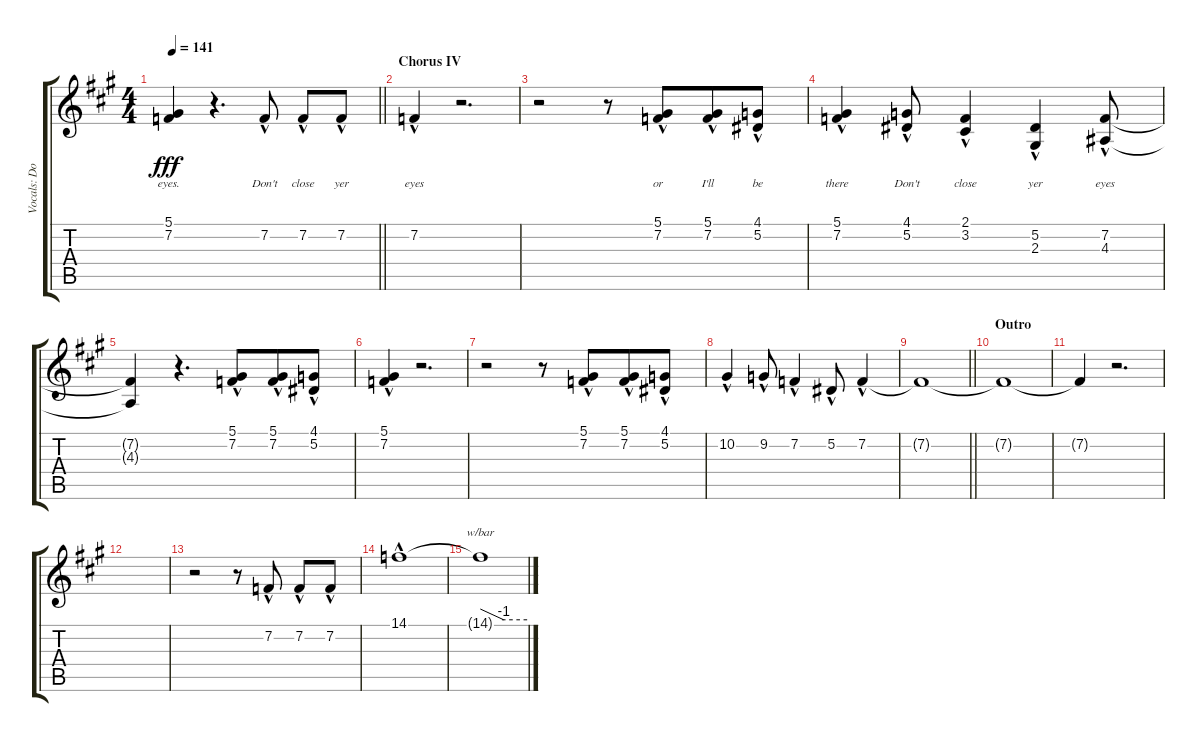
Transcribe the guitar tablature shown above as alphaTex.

\track ("Vocals: Don" "Vocals: Do") {instrument lead2sawtooth}
\staff {score tabs}
\tuning (Eb4 Bb3 Gb3 Db3 Ab2 Eb2) {hide}
\ts (4 4)
\tempo 141
\clef g2
\barLineRight lightlight
\ks a
(5.1{t} 7.2{t}).4{lyrics (0 "eyes.") lyrics (1 "") lyrics (2 "") lyrics (3 "") lyrics (4 "") dy fff} r.4{d} 7.2{hac}.8{lyrics (0 "Don't") lyrics (1 "") lyrics (2 "") lyrics (3 "") lyrics (4 "")} 7.2{hac}.8{lyrics (0 "close") lyrics (1 "") lyrics (2 "") lyrics (3 "") lyrics (4 "")} 7.2{hac}.8{lyrics (0 "yer") lyrics (1 "") lyrics (2 "") lyrics (3 "") lyrics (4 "")} |
\section ("" "Chorus IV")
7.2{hac}.4{lyrics (0 "eyes") lyrics (1 "") lyrics (2 "") lyrics (3 "") lyrics (4 "")} r.2{d} |
r.2 r.8 (5.1{hac} 7.2{hac}).8{lyrics (0 "or") lyrics (1 "") lyrics (2 "") lyrics (3 "") lyrics (4 "") beam merge} (5.1{hac} 7.2{hac}).8{lyrics (0 "I'll") lyrics (1 "") lyrics (2 "") lyrics (3 "") lyrics (4 "")} (4.1{hac} 5.2{hac}).8{lyrics (0 "be") lyrics (1 "") lyrics (2 "") lyrics (3 "") lyrics (4 "")} |
(5.1{hac} 7.2{hac}).4{lyrics (0 "there") lyrics (1 "") lyrics (2 "") lyrics (3 "") lyrics (4 "")} (4.1{hac} 5.2{hac}).8{lyrics (0 "Don't") lyrics (1 "") lyrics (2 "") lyrics (3 "") lyrics (4 "")} (2.1{hac} 3.2{hac}).4{lyrics (0 "close") lyrics (1 "") lyrics (2 "") lyrics (3 "") lyrics (4 "")} (5.2{hac} 2.3{hac}).4{lyrics (0 "yer") lyrics (1 "") lyrics (2 "") lyrics (3 "") lyrics (4 "")} (7.2{hac} 4.3{hac}).8{lyrics (0 "eyes") lyrics (1 "") lyrics (2 "") lyrics (3 "") lyrics (4 "")} |
(7.2{t} 4.3{t}).4 r.4{d} (5.1{hac} 7.2{hac}).8{beam merge} (5.1{hac} 7.2{hac}).8 (4.1{hac} 5.2{hac}).8 |
(5.1{hac} 7.2{hac}).4 r.2{d} |
r.2 r.8 (5.1{hac} 7.2{hac}).8{beam merge} (5.1{hac} 7.2{hac}).8 (4.1{hac} 5.2{hac}).8 |
10.2{hac}.4 9.2{hac}.8 7.2{hac}.4 5.2{hac}.8 7.2{hac}.4 |
\barLineRight lightlight
7.2{t}.1 |
\section ("" "Outro")
7.2{t}.1 |
7.2{t}.4 r.2{d} |
|
r.2 r.8 7.2{hac}.8 7.2{hac}.8 7.2{hac}.8 |
14.1{hac}.1 |
14.1{t}.1{tbe (custom default 0 0 30 -4 60 -4)}
